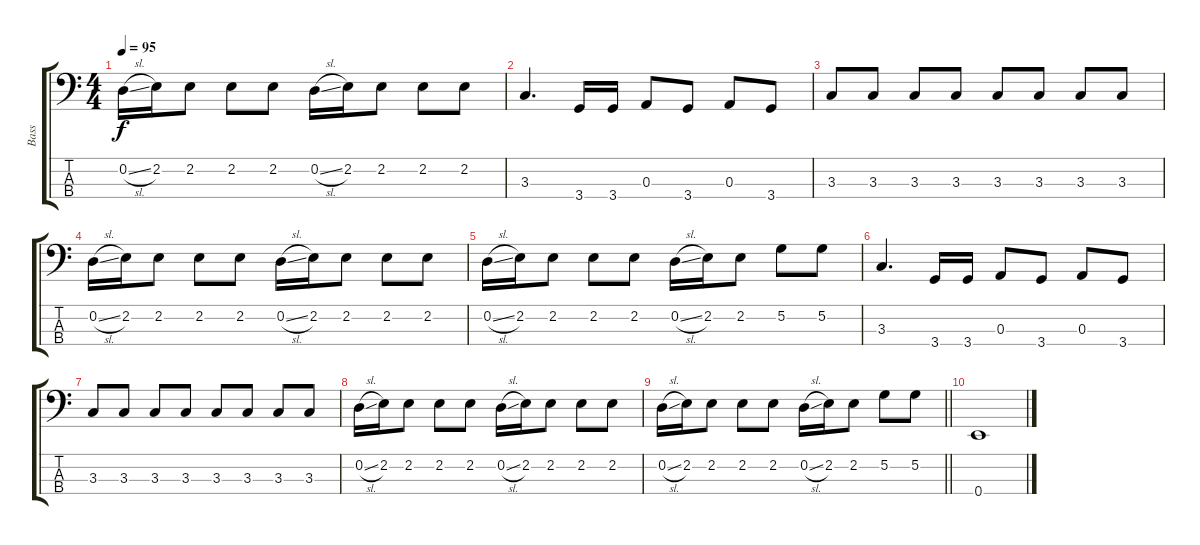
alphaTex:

\track ("Bass" "Bass") {instrument electricbassfinger}
\staff {score tabs}
\tuning (G2 D2 A1 E1) {hide}
\ts (4 4)
\tempo 95
\clef f4
\ks c
0.2{sl}.16{dy f} 2.2.16 2.2.8 2.2.8 2.2.8 0.2{sl}.16 2.2.16 2.2.8 2.2.8 2.2.8 |
3.3.4{d} 3.4.16 3.4.16 0.3.8 3.4.8 0.3.8 3.4.8 |
3.3.8 3.3.8 3.3.8 3.3.8 3.3.8 3.3.8 3.3.8 3.3.8 |
0.2{sl}.16 2.2.16 2.2.8 2.2.8 2.2.8 0.2{sl}.16 2.2.16 2.2.8 2.2.8 2.2.8 |
0.2{sl}.16 2.2.16 2.2.8 2.2.8 2.2.8 0.2{sl}.16 2.2.16 2.2.8 5.2.8 5.2.8 |
3.3.4{d} 3.4.16 3.4.16 0.3.8 3.4.8 0.3.8 3.4.8 |
3.3.8 3.3.8 3.3.8 3.3.8 3.3.8 3.3.8 3.3.8 3.3.8 |
0.2{sl}.16 2.2.16 2.2.8 2.2.8 2.2.8 0.2{sl}.16 2.2.16 2.2.8 2.2.8 2.2.8 |
\barLineRight lightlight
0.2{sl}.16 2.2.16 2.2.8 2.2.8 2.2.8 0.2{sl}.16 2.2.16 2.2.8 5.2.8 5.2.8 |
0.4.1
